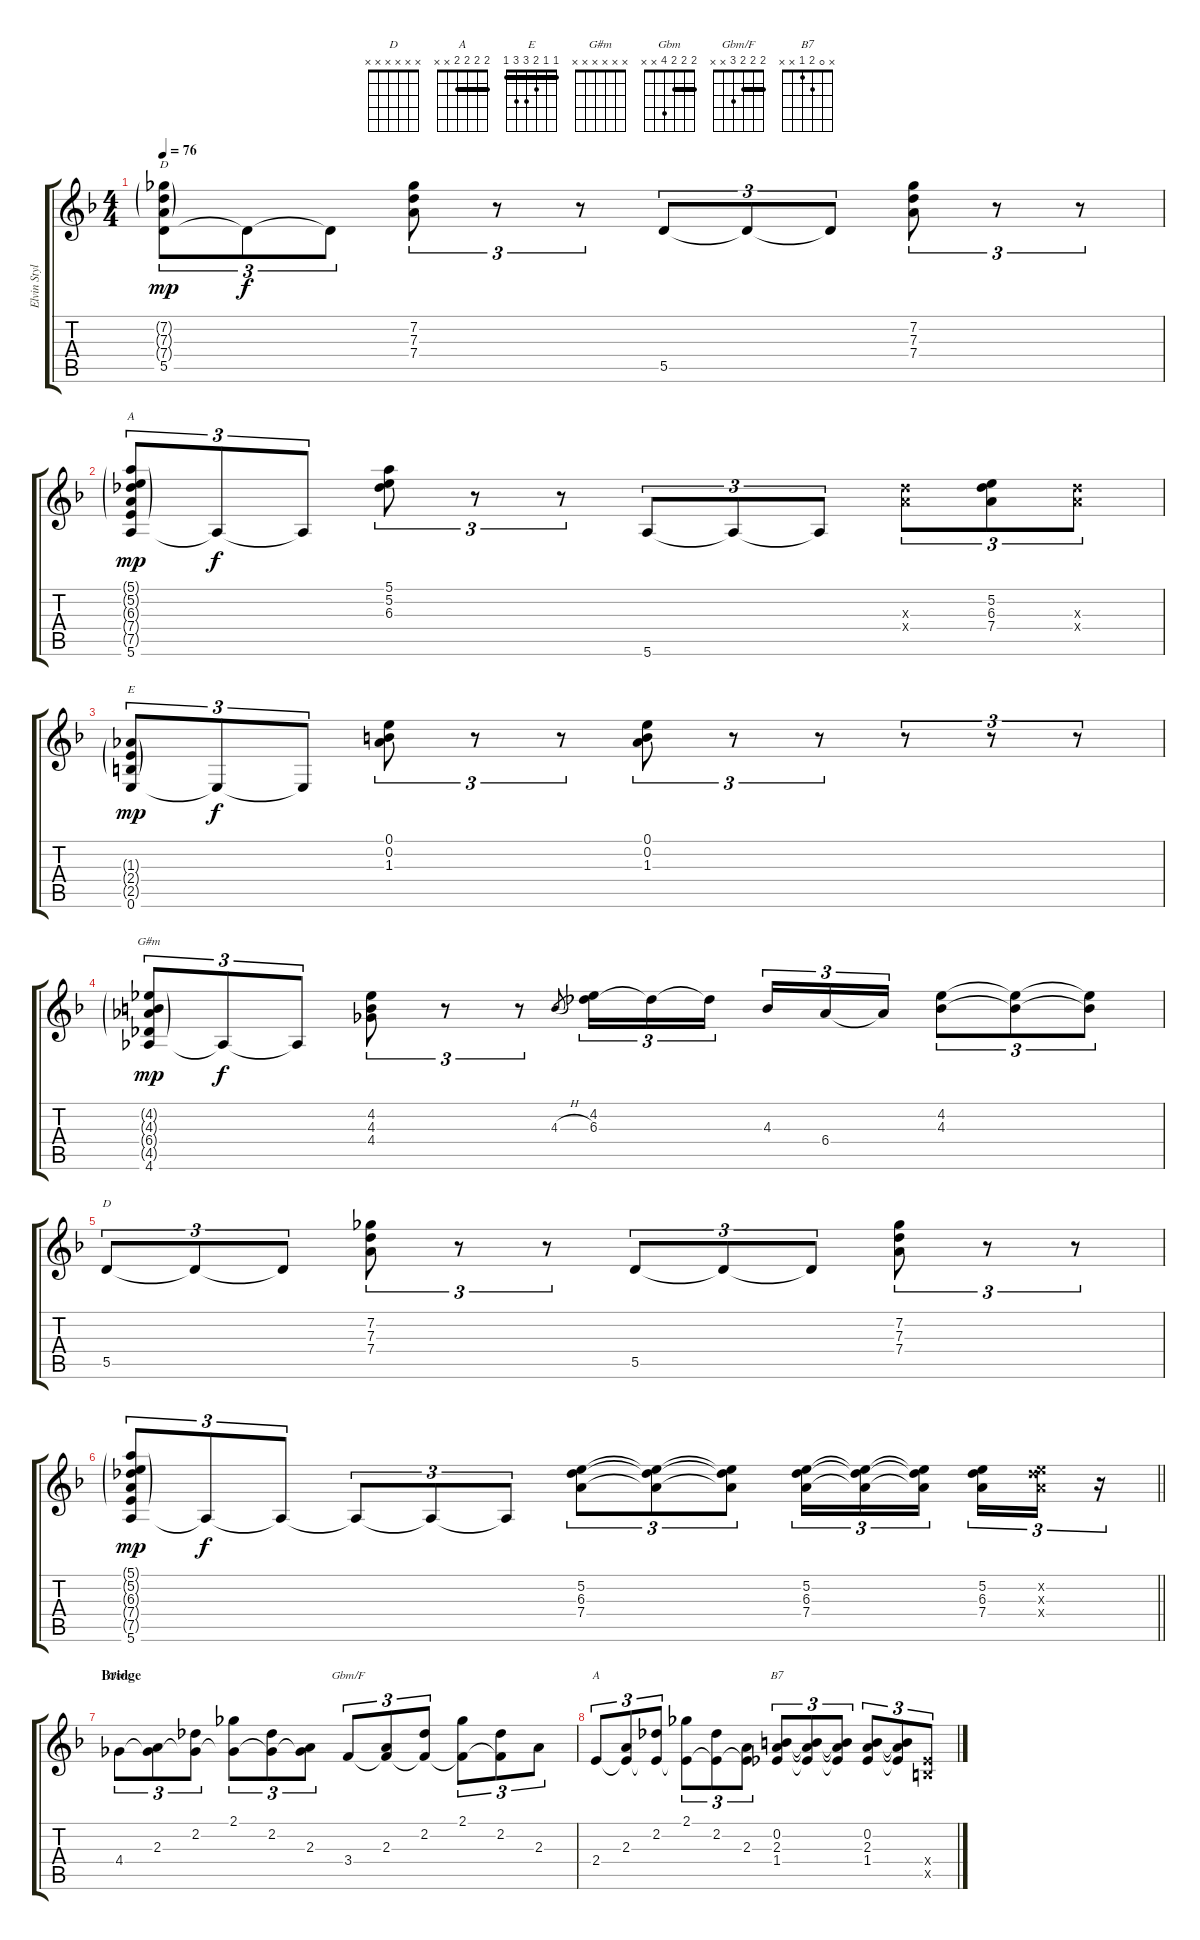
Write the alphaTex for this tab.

\track ("Elvin Style" "Elvin Styl") {instrument electricguitarclean}
\staff {score tabs}
\tuning (E4 B3 G3 D3 A2 E2) {hide}
\chord ("D" 6 8 8 8 6 x) {firstfret 6 barre 6}
\chord ("A" x x x x x x)
\chord ("E" 1 1 2 3 3 1) {barre 1}
\chord ("G#m" x x x x x x)
\chord ("D" x x x x x x)
\chord ("Gbm" 2 2 2 4 x x) {barre 2}
\chord ("Gbm/F" 2 2 2 3 x x) {barre 2}
\chord ("A" 2 2 2 2 x x) {barre 2}
\chord ("B7" x 0 2 1 x x)
\ts (4 4)
\tempo 76
\clef g2
\ks f
(7.2{g} 7.3{g} 7.4{g} 5.5).8{tu (3 2) ch "D" dy mp} 5.5{t}.8{tu (3 2) dy f} 5.5{t}.8{tu (3 2)} (7.2 7.3 7.4).8{tu (3 2)} r.8{tu (3 2)} r.8{tu (3 2)} 5.5.8{tu (3 2)} 5.5{t}.8{tu (3 2)} 5.5{t}.8{tu (3 2)} (7.2 7.3 7.4).8{tu (3 2)} r.8{tu (3 2)} r.8{tu (3 2)} |
(5.1{g} 5.2{g} 6.3{g} 7.4{g} 7.5{g} 5.6).8{tu (3 2) ch "A" dy mp} 5.6{t}.8{tu (3 2) dy f} 5.6{t}.8{tu (3 2)} (5.1 5.2 6.3).8{tu (3 2)} r.8{tu (3 2)} r.8{tu (3 2)} 5.6.8{tu (3 2)} 5.6{t}.8{tu (3 2)} 5.6{t}.8{tu (3 2)} (6.3{x} 7.4{x}).8{tu (3 2)} (5.2 6.3 7.4).8{tu (3 2)} (6.3{x} 7.4{x}).8{tu (3 2)} |
(1.3{g} 2.4{g} 2.5{g} 0.6).8{tu (3 2) ch "E" dy mp} 0.6{t}.8{tu (3 2) dy f} 0.6{t}.8{tu (3 2)} (0.1 0.2 1.3).8{tu (3 2)} r.8{tu (3 2)} r.8{tu (3 2)} (0.1 0.2 1.3).8{tu (3 2)} r.8{tu (3 2)} r.8{tu (3 2)} r.8{tu (3 2)} r.8{tu (3 2)} r.8{tu (3 2)} |
(4.2{g} 4.3{g} 6.4{g} 4.5{g} 4.6).8{tu (3 2) ch "G#m" dy mp} 4.6{t}.8{tu (3 2) dy f} 4.6{t}.8{tu (3 2)} (4.2 4.3 4.4).8{tu (3 2)} r.8{tu (3 2)} r.8{tu (3 2)} 4.3{h}.8{gr} (4.2 6.3).16{tu (3 2)} 6.3{t}.16{tu (3 2)} 6.3{t}.16{tu (3 2) beam splitsecondary} 4.3.16{tu (3 2)} 6.4.16{tu (3 2)} 6.4{t}.16{tu (3 2)} (4.2 4.3).8{tu (3 2)} (4.2{t} 4.3{t}).8{tu (3 2)} (4.2{t} 4.3{t}).8{tu (3 2)} |
5.5.8{tu (3 2) ch "D"} 5.5{t}.8{tu (3 2)} 5.5{t}.8{tu (3 2)} (7.2 7.3 7.4).8{tu (3 2)} r.8{tu (3 2)} r.8{tu (3 2)} 5.5.8{tu (3 2)} 5.5{t}.8{tu (3 2)} 5.5{t}.8{tu (3 2)} (7.2 7.3 7.4).8{tu (3 2)} r.8{tu (3 2)} r.8{tu (3 2)} |
\barLineRight lightlight
(5.1{g} 5.2{g} 6.3{g} 7.4{g} 7.5{g} 5.6).8{tu (3 2) dy mp} 5.6{t}.8{tu (3 2) dy f} 5.6{t}.8{tu (3 2)} 5.6{t}.8{tu (3 2)} 5.6{t}.8{tu (3 2)} 5.6{t}.8{tu (3 2)} (5.2 6.3 7.4).8{tu (3 2)} (5.2{t} 6.3{t} 7.4{t}).8{tu (3 2)} (5.2{t} 6.3{t} 7.4{t}).8{tu (3 2)} (5.2 6.3 7.4).16{tu (3 2)} (5.2{t} 6.3{t} 7.4{t}).16{tu (3 2)} (5.2{t} 6.3{t} 7.4{t}).16{tu (3 2) beam splitsecondary} (5.2 6.3 7.4).16{tu (3 2)} (5.2{x} 6.3{x} 7.4{x}).16{tu (3 2)} r.16{tu (3 2)} |
\section ("" "Bridge")
4.4.8{tu (3 2) ch "Gbm"} (2.3 4.4{t}).8{tu (3 2)} (2.2 4.4{t}).8{tu (3 2)} (2.1 4.4{t}).8{tu (3 2)} (2.2 4.4{t}).8{tu (3 2)} (2.3 4.4{t}).8{tu (3 2)} 3.4.8{tu (3 2) ch "Gbm/F"} (2.3 3.4{t}).8{tu (3 2)} (2.2 3.4{t}).8{tu (3 2)} (2.1 3.4{t}).8{tu (3 2)} (2.2 3.4{t}).8{tu (3 2)} 2.3.8{tu (3 2)} |
2.4.8{tu (3 2) ch "A"} (2.3 2.4{t}).8{tu (3 2)} (2.2 2.4{t}).8{tu (3 2)} (2.1 2.4{t}).8{tu (3 2)} (2.2 2.4{t}).8{tu (3 2)} (2.3 2.4{t}).8{tu (3 2)} (0.2 2.3 1.4).8{tu (3 2) ch "B7"} (0.2{t} 2.3{t} 1.4{t}).8{tu (3 2)} (0.2{t} 2.3{t} 1.4{t}).8{tu (3 2)} (0.2 2.3 1.4).8{tu (3 2)} (0.2{t} 2.3{t} 1.4{t}).8{tu (3 2)} (1.4{x} 2.5{x}).8{tu (3 2)}
